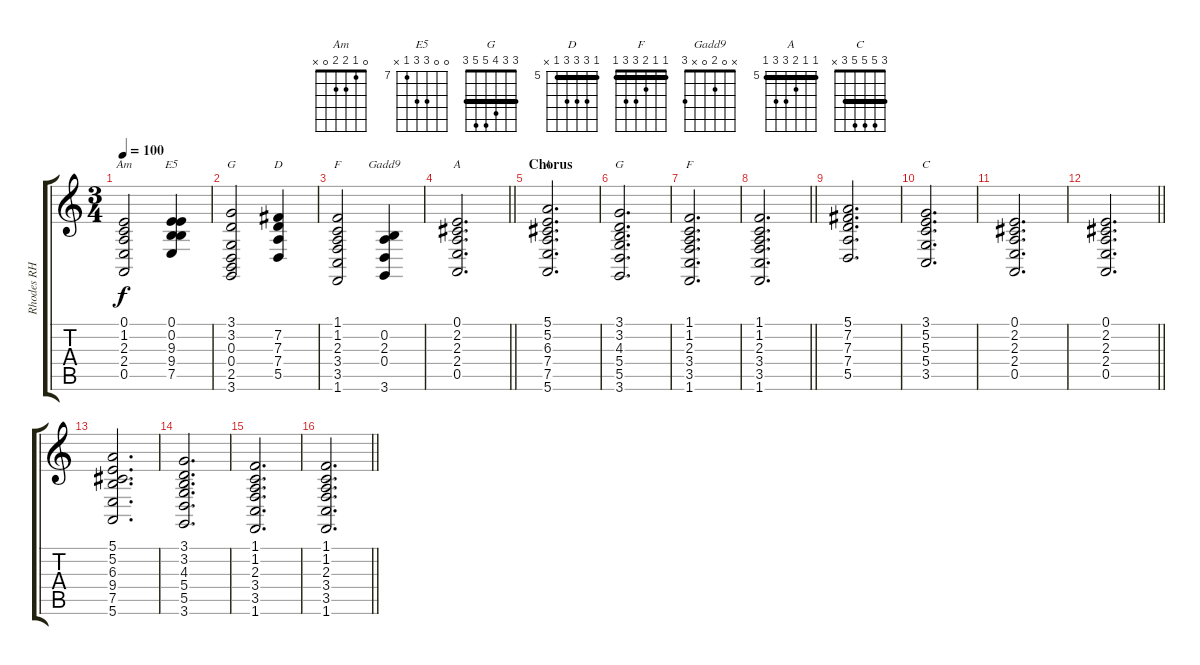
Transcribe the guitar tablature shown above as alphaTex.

\track ("Rhodes RH" "Rhodes RH") {instrument electricpiano1}
\staff {score tabs}
\tuning (E4 B3 G3 D3 A2 E2) {hide}
\chord ("Am" 0 1 2 2 0 x)
\chord ("E5" 0 0 9 9 7 x) {firstfret 7}
\chord ("G" x x x x x x)
\chord ("D" 5 7 7 7 5 x) {firstfret 5 barre 5}
\chord ("F" x x x x x x)
\chord ("Gadd9" x 0 2 0 x 3)
\chord ("A" 0 2 2 2 0 x)
\chord ("A" 5 5 6 7 7 5) {firstfret 5 barre 5}
\chord ("G" 3 3 4 5 5 3) {barre 3}
\chord ("F" 1 1 2 3 3 1) {barre 1}
\chord ("C" 3 5 5 5 3 x) {barre 3}
\ts (3 4)
\tempo 100
\clef g2
\ks c
(0.1 1.2 2.3 2.4 0.5).2{ch "Am" dy f} (0.1 0.2 9.3 9.4 7.5).4{ch "E5"} |
(3.1 3.2 0.3 0.4 2.5 3.6).2{ch "G"} (7.2 7.3 7.4 5.5).4{ch "D"} |
(1.1 1.2 2.3 3.4 3.5 1.6).2{ch "F"} (0.2 2.3 0.4 3.6).4{ch "Gadd9"} |
\barLineRight lightlight
(0.1 2.2 2.3 2.4 0.5).2{d ch "A"} |
\section ("" "Chorus")
(5.1 5.2 6.3 7.4 7.5 5.6).2{d ch "A"} |
(3.1 3.2 4.3 5.4 5.5 3.6).2{d ch "G"} |
(1.1 1.2 2.3 3.4 3.5 1.6).2{d ch "F"} |
\barLineRight lightlight
(1.1 1.2 2.3 3.4 3.5 1.6).2{d} |
(5.1 7.2 7.3 7.4 5.5).2{d} |
(3.1 5.2 5.3 5.4 3.5).2{d ch "C"} |
(0.1 2.2 2.3 2.4 0.5).2{d} |
\barLineRight lightlight
(0.1 2.2 2.3 2.4 0.5).2{d} |
(5.1 5.2 6.3 9.4 7.5 5.6).2{d} |
(3.1 3.2 4.3 5.4 5.5 3.6).2{d} |
(1.1 1.2 2.3 3.4 3.5 1.6).2{d} |
\barLineRight lightlight
(1.1 1.2 2.3 3.4 3.5 1.6).2{d}
